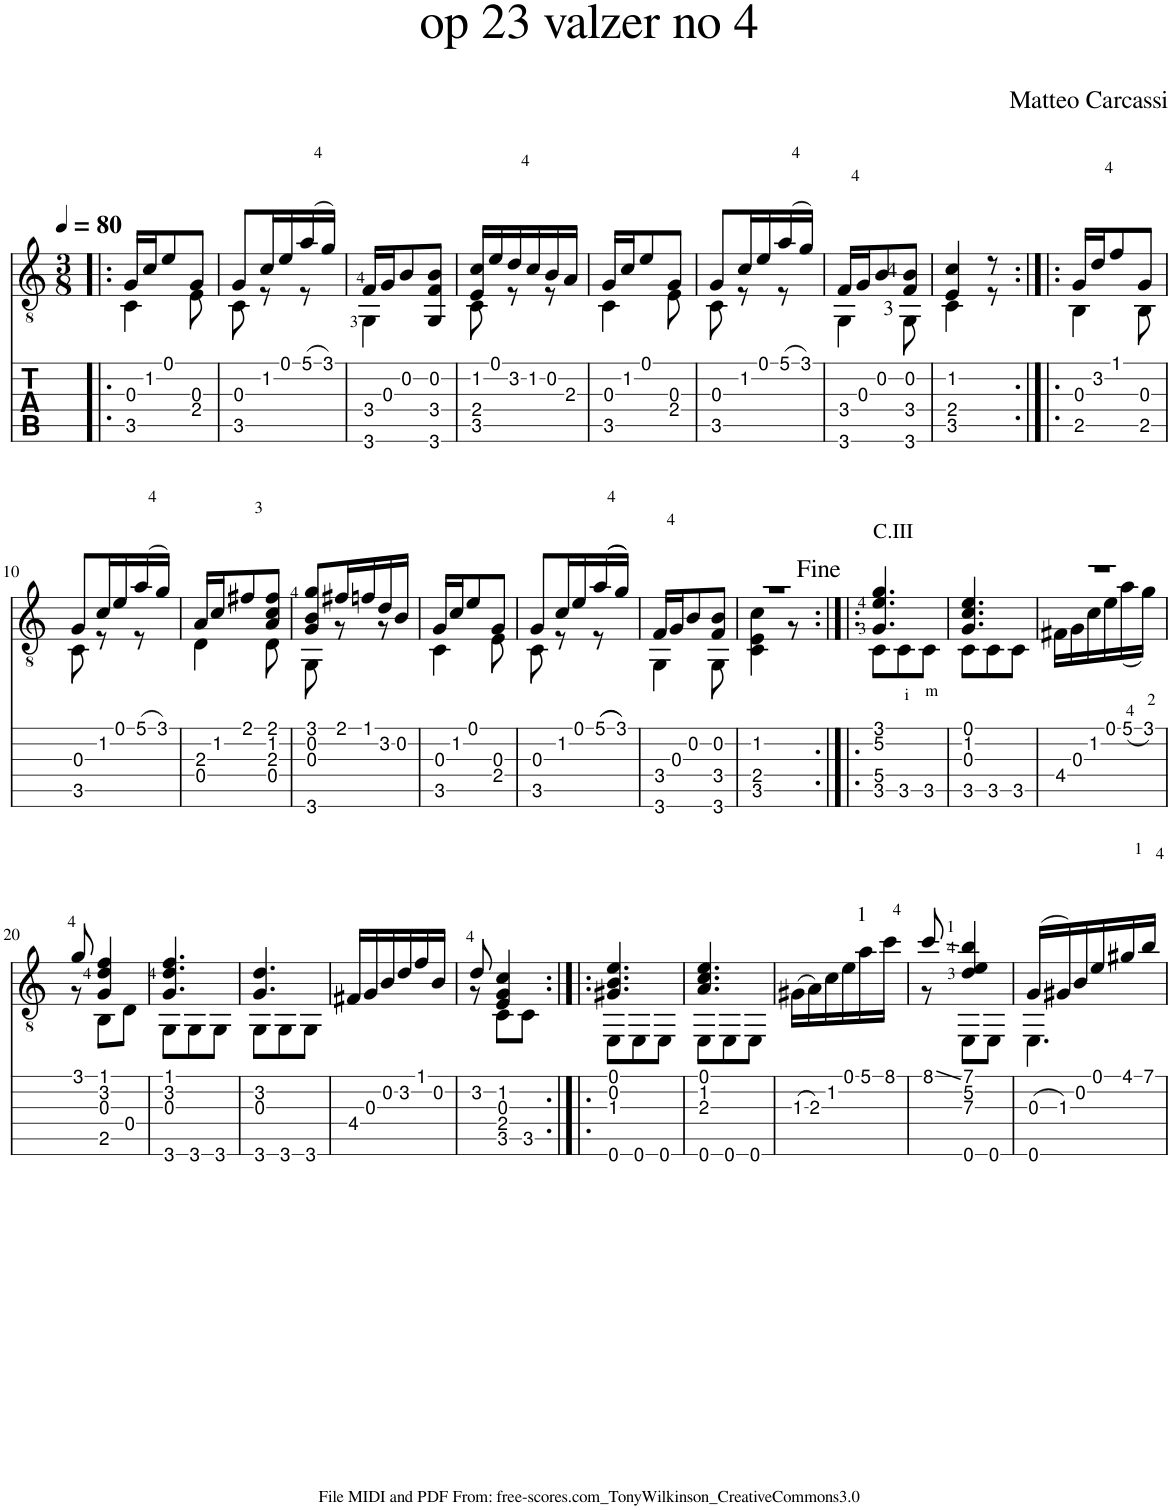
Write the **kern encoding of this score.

**kern	**kern
*part1	*part1
*staff2	*staff1
*I"Guitar	*
*I'Guit.	*
*stria6	*
*	*clefGv2
*k[]	*k[]
*M3/8	*M3/8
*MM80	*MM80
=1!|:	=1!|:
*^	*^
16GLL	4C	16G/LL	4C\
16cJ	.	16c/J	.
8e	.	8e/	.
8GJ	8E	8G/J	8E\
=2	=2	=2	=2
8GL	8C	8G/L	8C\
16cL	8r	16c/L	8r
16e	.	16e/	.
16a	8r	(16a/	8r
16gJJ	.	16g/JJ)	.
=3	=3	=3	=3
16FLL	4GG	16F/LL	4GG\
16GJ	.	16G/J	.
8B	.	8B/	.
8GG\ 8F\ 8B\J	8ryy	8GG/ 8F/ 8B/J	8ryy
=4	=4	=4	=4
16E\ 16c\LL	8C	16E/ 16c/LL	8C\
16e	.	16e/	.
16d	8r	16d/	8r
16c	.	16c/	.
16B	8r	16B/	8r
16AJJ	.	16A/JJ	.
=5	=5	=5	=5
16GLL	4C	16G/LL	4C\
16cJ	.	16c/J	.
8e	.	8e/	.
8GJ	8E	8G/J	8E\
=6	=6	=6	=6
8GL	8C	8G/L	8C\
16cL	8r	16c/L	8r
16e	.	16e/	.
16a	8r	(16a/	8r
16gJJ	.	16g/JJ)	.
=7	=7	=7	=7
16FLL	4GG	16F/LL	4GG\
16GJ	.	16G/J	.
8B	.	8B/	.
!	!	!LO:TX:a:t=4	!
!	!	!LO:TX:b:t=3	!
8F\ 8B\J	8GG	8F/ 8B/J	8GG\
=8	=8	=8	=8
4E 4c	4C	4E/ 4c/	4C\
8r	8r	8r	8r
=9:|!|:	=9:|!|:	=9:|!|:	=9:|!|:
16GLL	4BB	16G/LL	4BB\
16dJ	.	16d/J	.
8f	.	8f/	.
8GJ	8BB	8G/J	8BB\
!!LO:LB:g=z	!!
=10	=10	=10	=10
8GL	8C	8G/L	8C\
16cL	8r	16c/L	8r
16e	.	16e/	.
16a	8r	(16a/	8r
16gJJ	.	16g/JJ)	.
=11	=11	=11	=11
16ALL	4D	16A/LL	4D\
16cJ	.	16c/J	.
8f#	.	8f#X/	.
8A\ 8c\ 8f#\J	8D	8A/ 8c/ 8f#/J	8D\
=12	=12	=12	=12
8G\ 8B\ 8g\L	8GG	8G/ 8B/ 8g/L	8GG\
16f#L	8r	16f#X/L	8r
16f	.	16fn/	.
16d	8r	16d/	8r
16BJJ	.	16B/JJ	.
=13	=13	=13	=13
16GLL	4C	16G/LL	4C\
16cJ	.	16c/J	.
8e	.	8e/	.
8GJ	8E	8G/J	8E\
=14	=14	=14	=14
8GL	8C	8G/L	8C\
16cL	8r	16c/L	8r
16e	.	16e/	.
16a	8r	((16a/	8r
16gJJ	.	16g/JJ))	.
=15	=15	=15	=15
16FLL	4GG	16F/LL	4GG\
16GJ	.	16G/J	.
8B	.	8B/	.
8F\ 8B\J	8GG	8F/ 8B/J	8GG\
=16	=16	=16	=16
4.r	4C 4E 4c	4.r	4C\ 4E\ 4c\
.	8r	.	8r
=17:|!|:	=17:|!|:	=17:|!|:	=17:|!|:
!	!	!LO:TX:a:t=C.III	!
4.G 4.e 4.g	8CL	4.G/ 4.e/ 4.g/	8C\L
.	8C	.	8C<\
.	8CJ	.	8C<\J
=18	=18	=18	=18
4.G 4.c 4.e	8CL	4.G/ 4.c/ 4.e/	8C\L
.	8C	.	8C\
.	8CJ	.	8C\J
=19	=19	=19	=19
4.r	16F#LL	4.r	16F#X\LL
.	16G	.	16G\
.	16c	.	16c\
.	16e	.	16e\
.	16a	.	(16a<\
.	16gJJ	.	16g<\JJ)
!!LO:LB:g=z	!!
=20	=20	=20	=20
8g	8r	8g/	8r
4G 4d 4f	8BBL	4G/ 4d/ 4f/	8BB\L
.	8DJ	.	8D\J
=21	=21	=21	=21
4.G 4.d 4.f	8GGL	4.G/ 4.d/ 4.f/	8GG\L
.	8GG	.	8GG\
.	8GGJ	.	8GG\J
=22	=22	=22	=22
4.G 4.d	8GGL	4.G/ 4.d/	8GG\L
.	8GG	.	8GG\
.	8GGJ	.	8GG\J
*v	*v	*	*
*	*v	*v
=23	=23
16F#LL	16F#X/LL
16G	16G/
16B	16B/
16d	16d/
16f	16f/
16BJJ	16B/JJ
=24	=24
*^	*^
8d	8r	8d/	8r
4E 4G 4c	8CL	4E/ 4G/ 4c/	8C\L
.	8CJ	.	8C\J
=25:|!|:	=25:|!|:	=25:|!|:	=25:|!|:
4.G# 4.B 4.e	8EEL	4.G#X/ 4.B/ 4.e/	8EE\L
.	8EE	.	8EE\
.	8EEJ	.	8EE\J
=26	=26	=26	=26
4.A 4.c 4.e	8EEL	4.A/ 4.c/ 4.e/	8EE\L
.	8EE	.	8EE\
.	8EEJ	.	8EE\J
*v	*v	*	*
*	*v	*v
=27	=27
16G#LL	(16G#X\LL
16A	16A\)
16c	16c\
16e	16e\
!	!LO:TX:a:t=1
16a	16a\
16ccJJ	16cc\JJ
=28	=28
*^	*^
8cc	8r	8cc/	8r
4d 4e 4b	8EEL	4d/ 4e/ 4b/	8EE\L
.	8EEJ	.	8EE\J
=29	=29	=29	=29
16GLL	4.EE	(16G/LL	4.EE\
16G#	.	16G#X/)	.
16B	.	16B/	.
16e	.	16e/	.
16g#	.	16g#X/	.
16bJJ	.	16b/JJ	.
*v	*v	*	*
*	*v	*v
=	=
*-	*-
